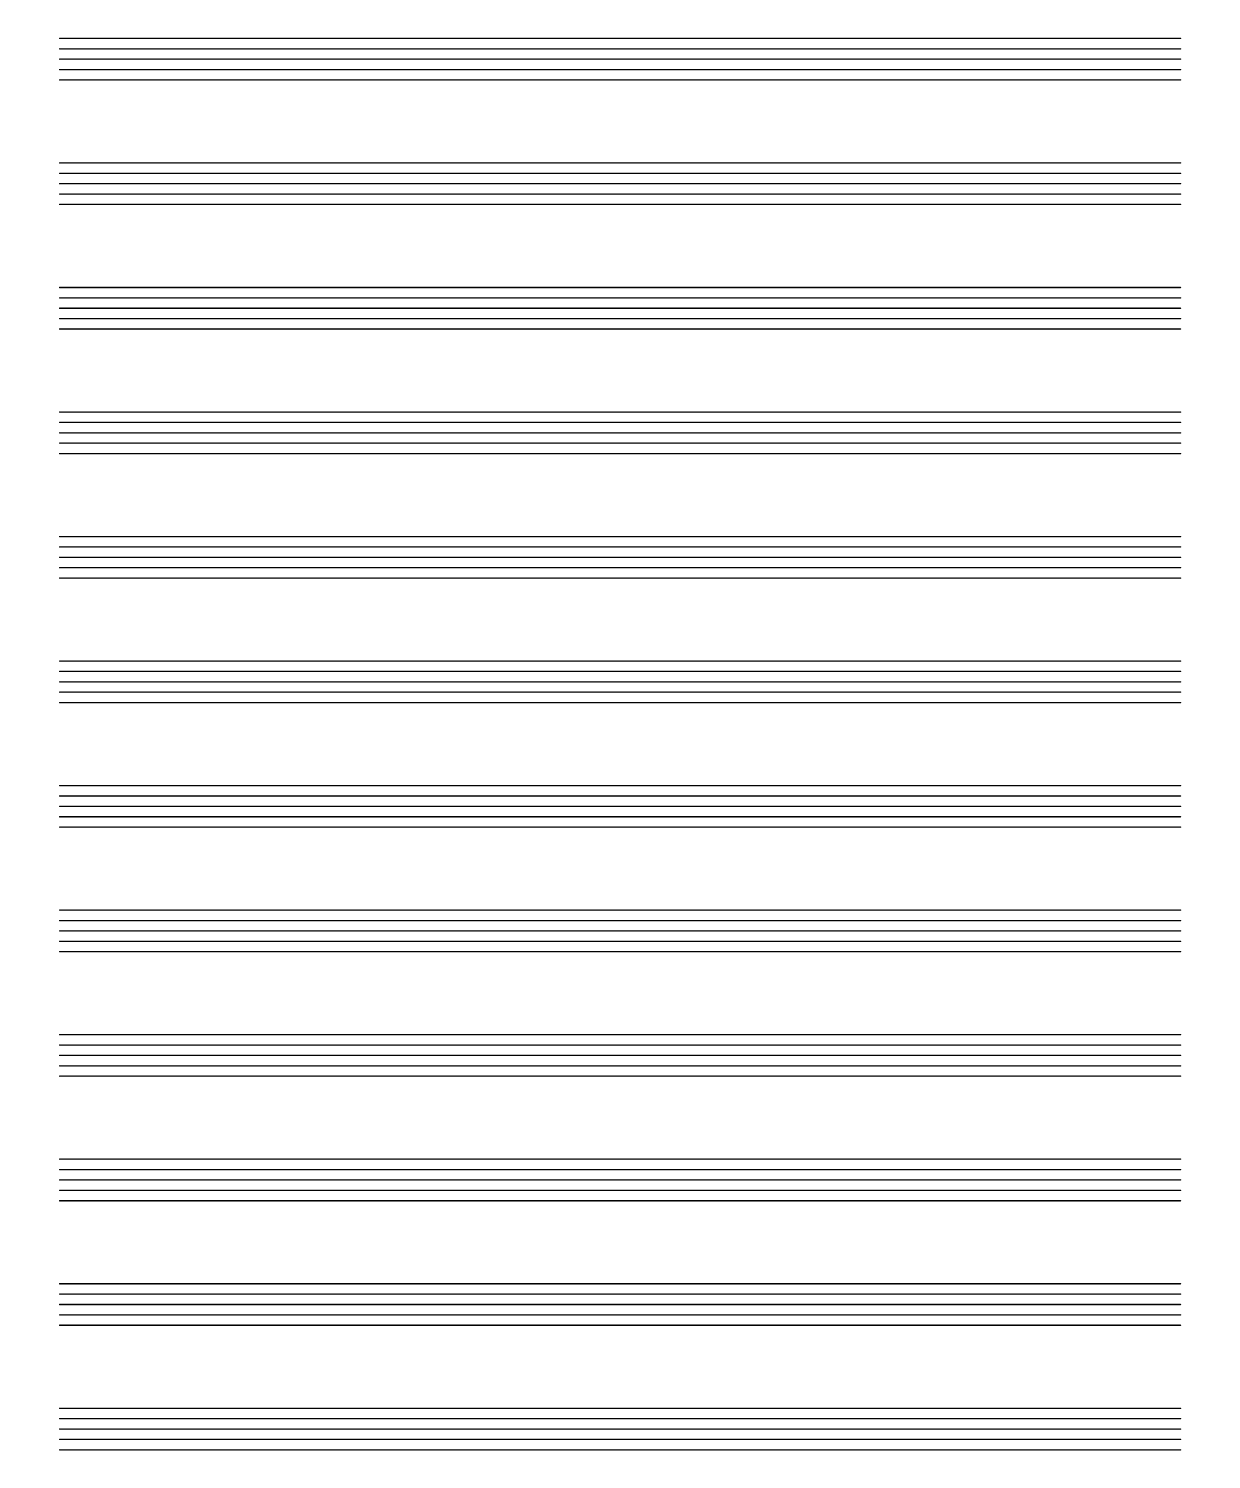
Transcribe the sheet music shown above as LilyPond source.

\header {
  texidoc = "
To create blank staves, generate empty measures then remove the
@code{Bar_number_engraver} from the @code{Score} context, and the
@code{Time_signature_engraver}, @code{Clef_engraver} and
@code{Bar_engraver} from the @code{Staff} context. 

"
  doctitle = "Creating blank staves"
}
#(set-global-staff-size 20)

\score {
  {
    \repeat unfold 12 { s1 \break }
  }
  \layout {
    indent = 0\in
    \context {
      \Staff
      \remove "Time_signature_engraver"
      \remove "Clef_engraver"
      \remove "Bar_engraver"
    }
    \context {
      \Score
      \remove "Bar_number_engraver"
    }
  }
}

% uncomment these lines for "letter" size
%{
\paper {
  #(set-paper-size "letter")
  ragged-last-bottom = ##f
  line-width = 7.5\in
  left-margin = 0.5\in
  bottom-margin = 0.25\in
  top-margin = 0.25\in
}
%}

% uncomment these lines for "A4" size
%{
\paper {
  #(set-paper-size "a4")
  ragged-last-bottom = ##f
  line-width = 180
  left-margin = 15
  bottom-margin = 10
  top-margin = 10
}
%}


